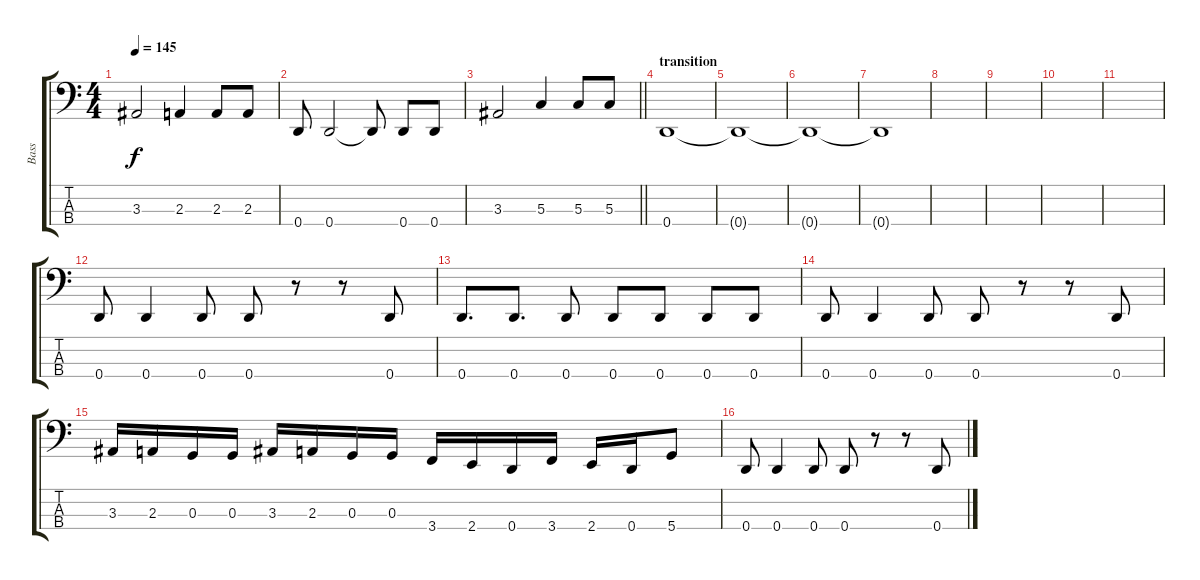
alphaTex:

\track ("Bass" "Bass") {instrument electricbasspick}
\staff {score tabs}
\tuning (F2 C2 G1 D1) {hide}
\ts (4 4)
\tempo 145
\clef f4
\ks c
3.3.2{dy f} 2.3.4 2.3.8 2.3.8 |
0.4.8 0.4.2 0.4{t}.8 0.4.8 0.4.8 |
\barLineRight lightlight
3.3.2 5.3.4 5.3.8 5.3.8 |
\section ("" "transition")
0.4.1 |
0.4{t}.1 |
0.4{t}.1 |
0.4{t}.1 |
|
|
|
|
0.4.8 0.4.4 0.4.8 0.4.8 r.8 r.8 0.4.8 |
0.4.8{d} 0.4.8{d} 0.4.8 0.4.8 0.4.8 0.4.8 0.4.8 |
0.4.8 0.4.4 0.4.8 0.4.8 r.8 r.8 0.4.8 |
3.3.16 2.3.16 0.3.16 0.3.16 3.3.16 2.3.16 0.3.16 0.3.16 3.4.16 2.4.16 0.4.16 3.4.16 2.4.16 0.4.16 5.4.8 |
0.4.8 0.4.4 0.4.8 0.4.8 r.8 r.8 0.4.8
